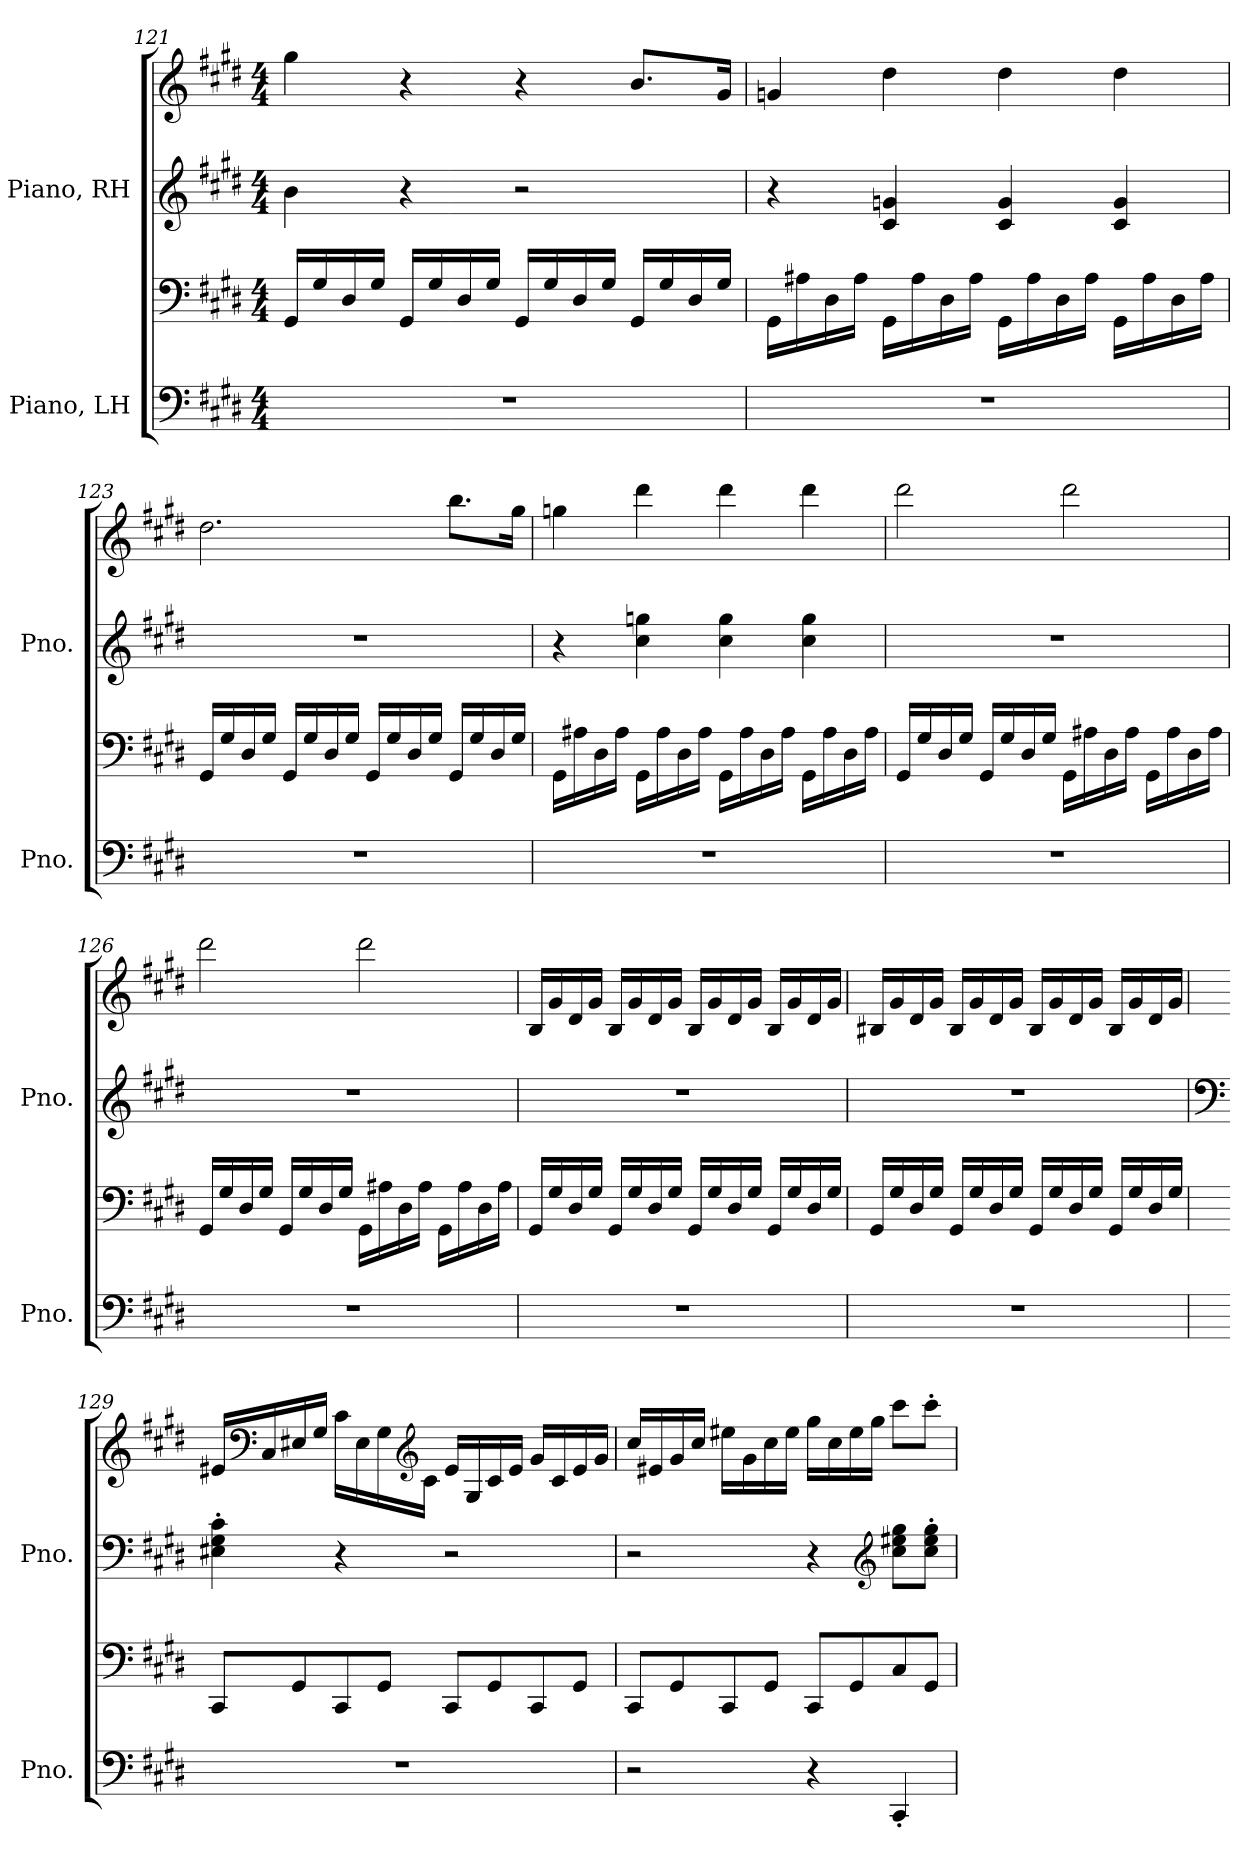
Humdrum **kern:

**kern	**kern	**kern	**kern
*part2	*part2	*part1	*part1
*staff4	*staff3	*staff2	*staff1
*I"Piano, LH	*	*I"Piano, RH	*
*I'Pno.	*	*I'Pno.	*
*clefF4	*clefF4	*clefG2	*clefG2
*k[f#c#g#d#]	*k[f#c#g#d#]	*k[f#c#g#d#]	*k[f#c#g#d#]
*M4/4	*M4/4	*M4/4	*M4/4
=121	=121	=121	=121
1r	16GG#/LL	4b\	4gg#\
.	16G#/	.	.
.	16D#/	.	.
.	16G#/JJ	.	.
.	16GG#/LL	4r	4r
.	16G#/	.	.
.	16D#/	.	.
.	16G#/JJ	.	.
.	16GG#/LL	2r	4r
.	16G#/	.	.
.	16D#/	.	.
.	16G#/JJ	.	.
.	16GG#/LL	.	8.b/L
.	16G#/	.	.
.	16D#/	.	.
.	16G#/JJ	.	16g#/Jk
!!LO:LB:g=z
=122	=122	=122	=122
1r	16GG#\LL	4r	4gn/
.	16A#X\	.	.
.	16D#\	.	.
.	16A#\JJ	.	.
.	16GG#\LL	4c#/ 4gn/	4dd#\
.	16A#\	.	.
.	16D#\	.	.
.	16A#\JJ	.	.
.	16GG#\LL	4c#/ 4g/	4dd#\
.	16A#\	.	.
.	16D#\	.	.
.	16A#\JJ	.	.
.	16GG#\LL	4c#/ 4g/	4dd#\
.	16A#\	.	.
.	16D#\	.	.
.	16A#\JJ	.	.
=123	=123	=123	=123
1r	16GG#/LL	1r	2.dd#\
.	16G#/	.	.
.	16D#/	.	.
.	16G#/JJ	.	.
.	16GG#/LL	.	.
.	16G#/	.	.
.	16D#/	.	.
.	16G#/JJ	.	.
.	16GG#/LL	.	.
.	16G#/	.	.
.	16D#/	.	.
.	16G#/JJ	.	.
.	16GG#/LL	.	8.bb\L
.	16G#/	.	.
.	16D#/	.	.
.	16G#/JJ	.	16gg#\Jk
!!LO:PB:g=z
=124	=124	=124	=124
1r	16GG#\LL	4r	4ggn\
.	16A#X\	.	.
.	16D#\	.	.
.	16A#\JJ	.	.
.	16GG#\LL	4cc#\ 4ggn\	4ddd#\
.	16A#\	.	.
.	16D#\	.	.
.	16A#\JJ	.	.
.	16GG#\LL	4cc#\ 4gg\	4ddd#\
.	16A#\	.	.
.	16D#\	.	.
.	16A#\JJ	.	.
.	16GG#\LL	4cc#\ 4gg\	4ddd#\
.	16A#\	.	.
.	16D#\	.	.
.	16A#\JJ	.	.
=125	=125	=125	=125
1r	16GG#/LL	1r	2ddd#\
.	16G#/	.	.
.	16D#/	.	.
.	16G#/JJ	.	.
.	16GG#/LL	.	.
.	16G#/	.	.
.	16D#/	.	.
.	16G#/JJ	.	.
.	16GG#\LL	.	2ddd#\
.	16A#X\	.	.
.	16D#\	.	.
.	16A#\JJ	.	.
.	16GG#\LL	.	.
.	16A#\	.	.
.	16D#\	.	.
.	16A#\JJ	.	.
!!LO:LB:g=z
=126	=126	=126	=126
1r	16GG#/LL	1r	2ddd#\
.	16G#/	.	.
.	16D#/	.	.
.	16G#/JJ	.	.
.	16GG#/LL	.	.
.	16G#/	.	.
.	16D#/	.	.
.	16G#/JJ	.	.
.	16GG#\LL	.	2ddd#\
.	16A#X\	.	.
.	16D#\	.	.
.	16A#\JJ	.	.
.	16GG#\LL	.	.
.	16A#\	.	.
.	16D#\	.	.
.	16A#\JJ	.	.
=127	=127	=127	=127
1r	16GG#/LL	1r	16B/LL
.	16G#/	.	16g#/
.	16D#/	.	16d#/
.	16G#/JJ	.	16g#/JJ
.	16GG#/LL	.	16B/LL
.	16G#/	.	16g#/
.	16D#/	.	16d#/
.	16G#/JJ	.	16g#/JJ
.	16GG#/LL	.	16B/LL
.	16G#/	.	16g#/
.	16D#/	.	16d#/
.	16G#/JJ	.	16g#/JJ
.	16GG#/LL	.	16B/LL
.	16G#/	.	16g#/
.	16D#/	.	16d#/
.	16G#/JJ	.	16g#/JJ
!!LO:LB:g=z
=128	=128	=128	=128
1r	16GG#/LL	1r	16B#X/LL
.	16G#/	.	16g#/
.	16D#/	.	16d#/
.	16G#/JJ	.	16g#/JJ
.	16GG#/LL	.	16B#/LL
.	16G#/	.	16g#/
.	16D#/	.	16d#/
.	16G#/JJ	.	16g#/JJ
.	16GG#/LL	.	16B#/LL
.	16G#/	.	16g#/
.	16D#/	.	16d#/
.	16G#/JJ	.	16g#/JJ
.	16GG#/LL	.	16B#/LL
.	16G#/	.	16g#/
.	16D#/	.	16d#/
.	16G#/JJ	.	16g#/JJ
=129	=129	=129	=129
*	*	*clefF4	*
1r	8CC#/L	4E#X\' 4G#\' 4c#\'	16e#X/LL
*	*	*	*clefF4
.	.	.	16C#/
.	8GG#/	.	16E#X/
.	.	.	16G#/JJ
.	8CC#/	4r	16c#\LL
.	.	.	16E#\
.	8GG#/J	.	16G#\
*	*	*	*clefG2
.	.	.	16c#\JJ
.	8CC#/L	2r	16e#/LL
.	.	.	16G#/
.	8GG#/	.	16c#/
.	.	.	16e#/JJ
.	8CC#/	.	16g#/LL
.	.	.	16c#/
.	8GG#/J	.	16e#/
.	.	.	16g#/JJ
!!LO:PB:g=z
=130	=130	=130	=130
2r	8CC#/L	2r	16cc#/LL
.	.	.	16e#X/
.	8GG#/	.	16g#/
.	.	.	16cc#/JJ
.	8CC#/	.	16ee#X\LL
.	.	.	16g#\
.	8GG#/J	.	16cc#\
.	.	.	16ee#\JJ
4r	8CC#/L	4r	16gg#\LL
.	.	.	16cc#\
.	8GG#/	.	16ee#\
.	.	.	16gg#\JJ
*	*	*clefG2	*
4CC#'/	8C#/	8cc#\ 8ee#X\ 8gg#\L	8ccc#\L
.	8GG#/J	8cc#\' 8ee#\' 8gg#\'J	8ccc#'\J
=	=	=	=
*-	*-	*-	*-
